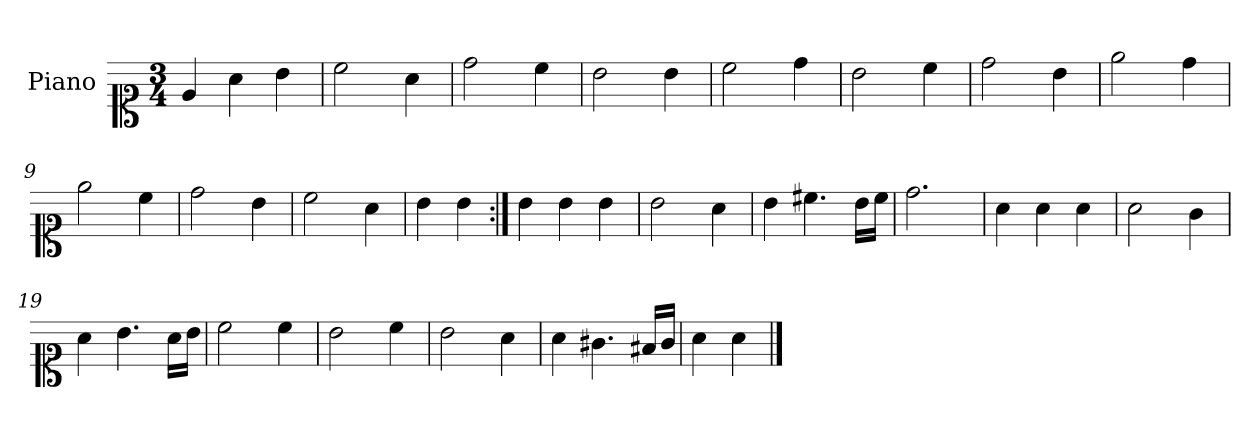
**kern
*part1
*staff1
*I"Piano
*I'Pno.
*clefC1
*k[]
*M3/4
=1
4e/
4a\
4b\
=2
2cc\
4a\
=3
2dd\
4cc\
=4
2b\
4b\
=5
2cc\
4dd\
=6
2b\
4cc\
=7
2dd\
4b\
=8
2ee\
4dd\
=9
2ee\
4cc\
=10
2dd\
4b\
=11
2cc\
4a\
=12
4b\
4b\
!!LO:LB:g=z
=13:|!
4b\
4b\
4b\
=14
2b\
4a\
=15
4b\
4.cc#X\
16b\LL
16cc#\JJ
=16
2.dd\
=17
4a\
4a\
4a\
=18
2a\
4g\
=19
4a\
4.b\
16a\LL
16b\JJ
=20
2cc\
4cc\
=21
2b\
4cc\
=22
2b\
4a\
=23
4a\
4.g#X\
16f#X/LL
16g#/JJ
!!LO:LB:g=z
=24
4a\
4a\
==
*-
